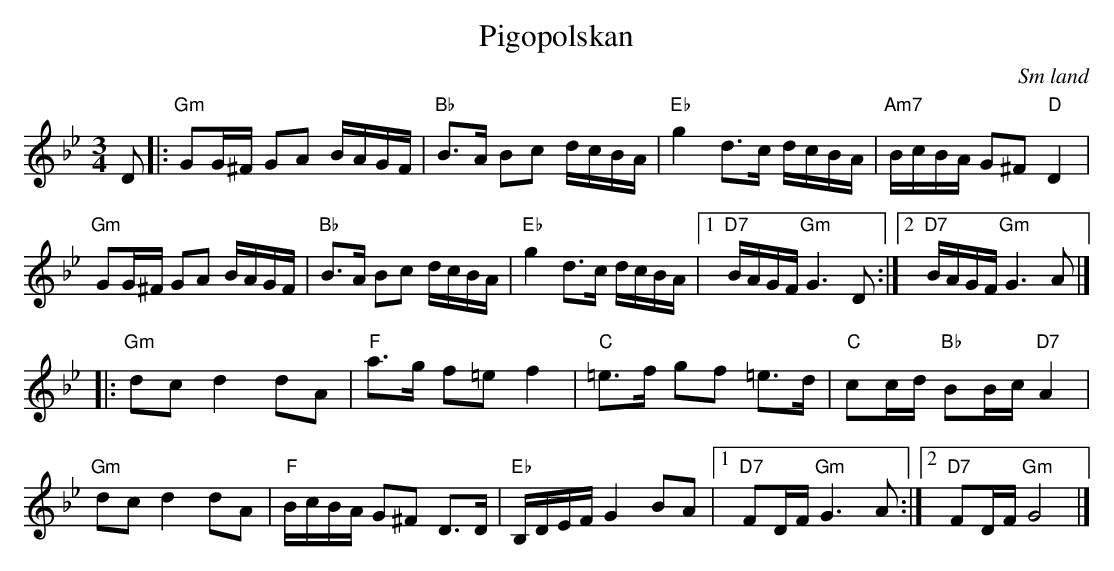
X:1
T:Pigopolskan
O:Sm land
M:3/4
L:1/8
K:Gm
D|:"Gm" GG/2^F/2 GA B/2A/2G/2F/2|"Bb" B3/2A/2 Bc d/2c/2B/2A/2|"Eb" g2 d3/2c/2 d/2c/2B/2A/2|"Am7" B/2c/2B/2A/2 G^F "D" D2|
"Gm" GG/2^F/2 GA B/2A/2G/2F/2|"Bb" B3/2A/2 Bc d/2c/2B/2A/2|"Eb" g2 d3/2c/2 d/2c/2B/2A/2|[1 "D7" B/2A/2G/2F/2 "Gm" G3 D:|[2 "D7" B/2A/2G/2F/2 "Gm" G3 A|]
|:"Gm" dc d2 dA|"F" a3/2g/2 f=e f2|"C" =e3/2f/2 gf =e3/2d/2|"C" cc/2d/2 "Bb" BB/2c/2 "D7" A2|
"Gm" dc d2 dA|"F" B/2c/2B/2A/2 G^F D3/2D/2|"Eb" B,/2D/2E/2F/2 G2 BA|[1 "D7" FD/2F/2 "Gm" G3 A:|[2 "D7" FD/2F/2 "Gm" G4|]
